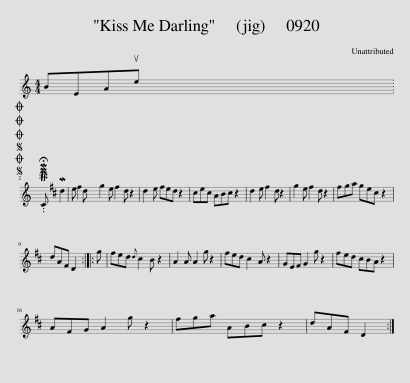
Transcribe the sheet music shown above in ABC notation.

X:1
L:1/8
M:4/4
I:linebreak $
K:C
V:1 treble
V:1
 BEAue x2002 |$SOSOOO .!fermata!PMTC Md2 e ^f2 d | g2 e ^f2 d z2 | d2 e ^fed z2 | ^cec ABc z2 | %5
 d2 e ^f2 d z2 | g2 e ^f2 d z2 | ^fga ge^c z2 |$ dA^F D2 :: g | %10
 ^fed{d} ^c2 B z2 | A2 A A2 g z2 | ^fed ^c2 A z2 | GE^F G2 g z2 | ^fed ^cBA z2 |$ %15
 A^FG A2 g z2 | ^fga AB^c z2 | dA^F D2 :| %18
